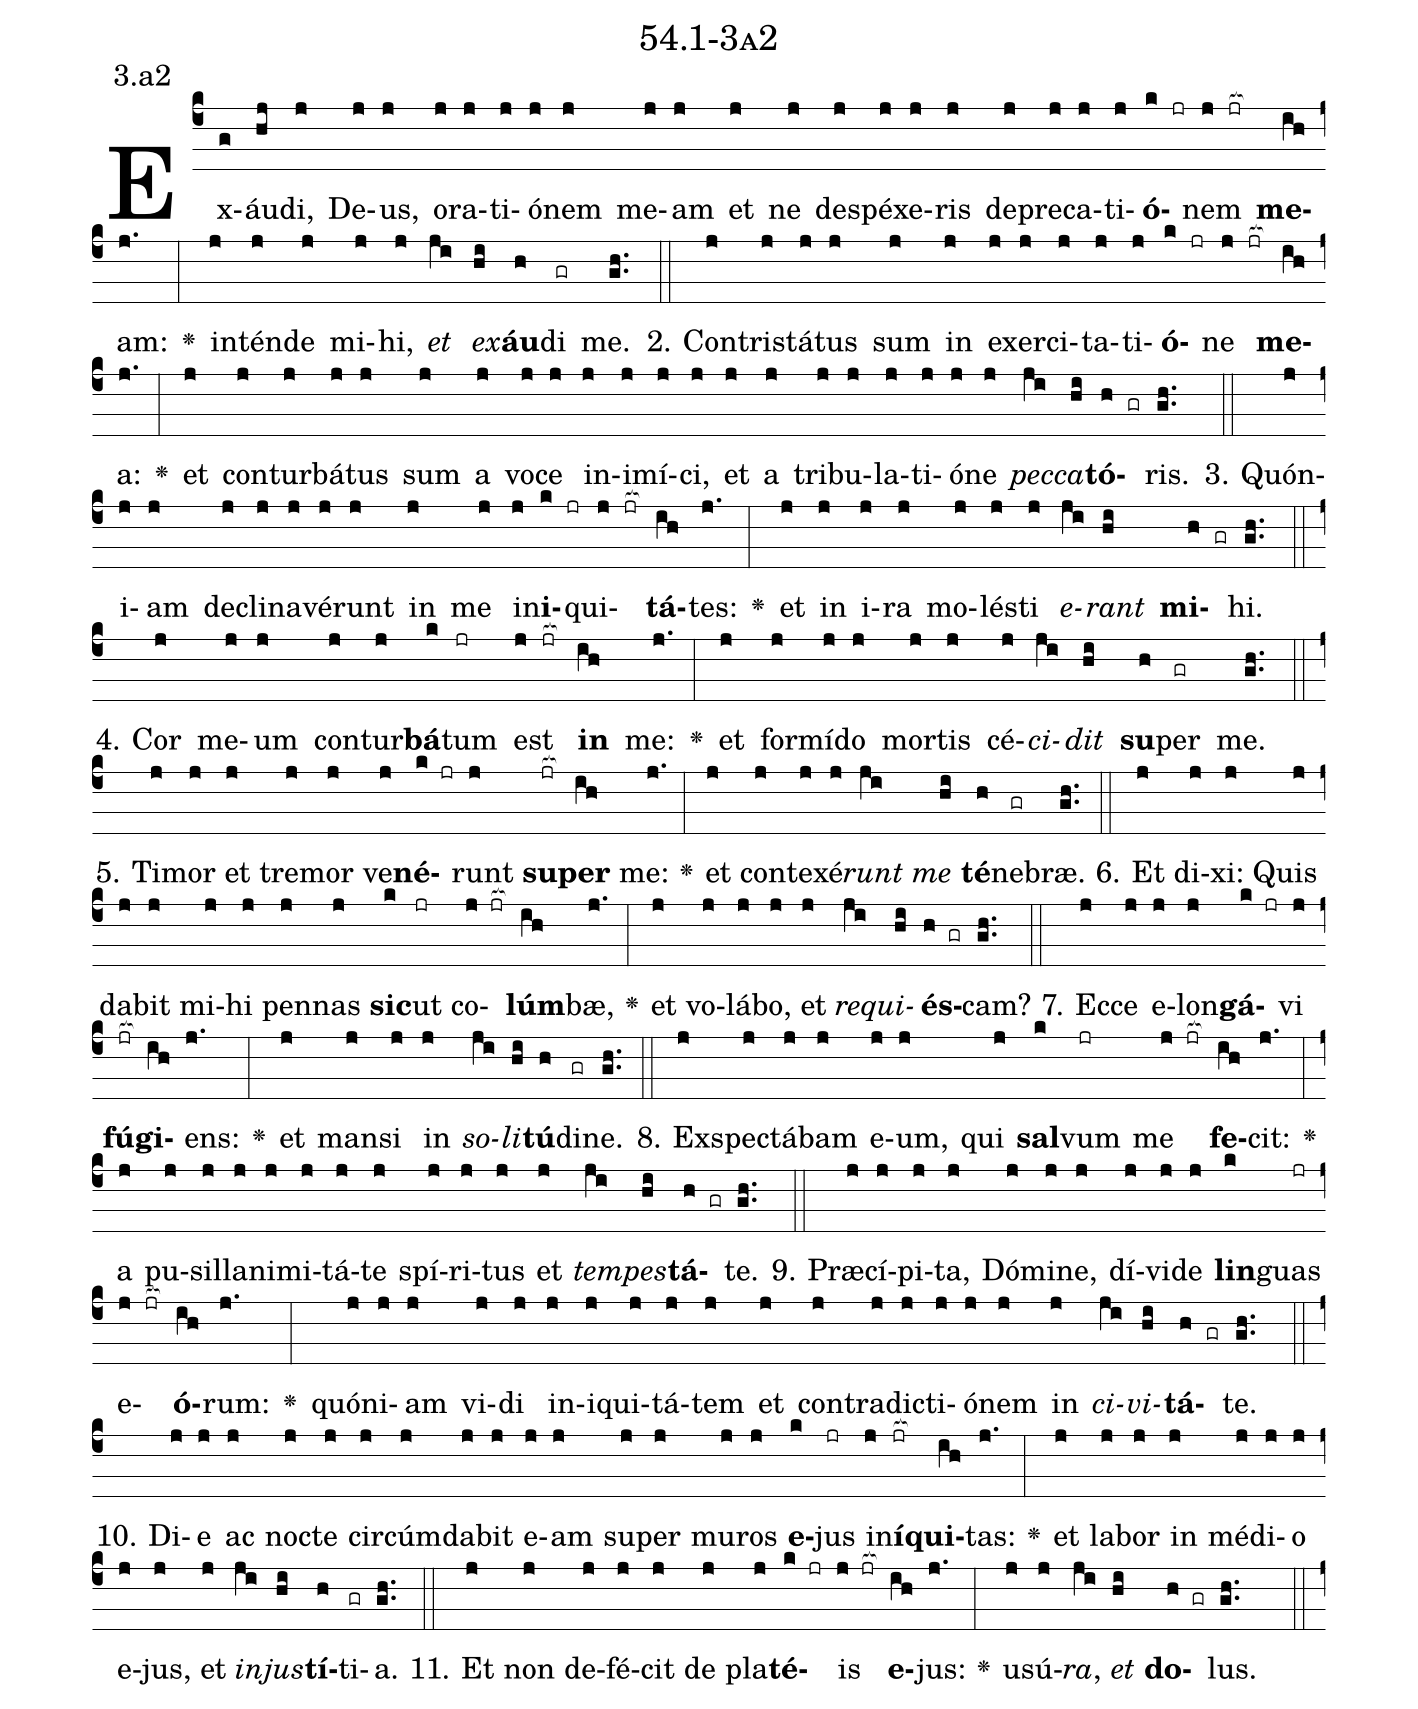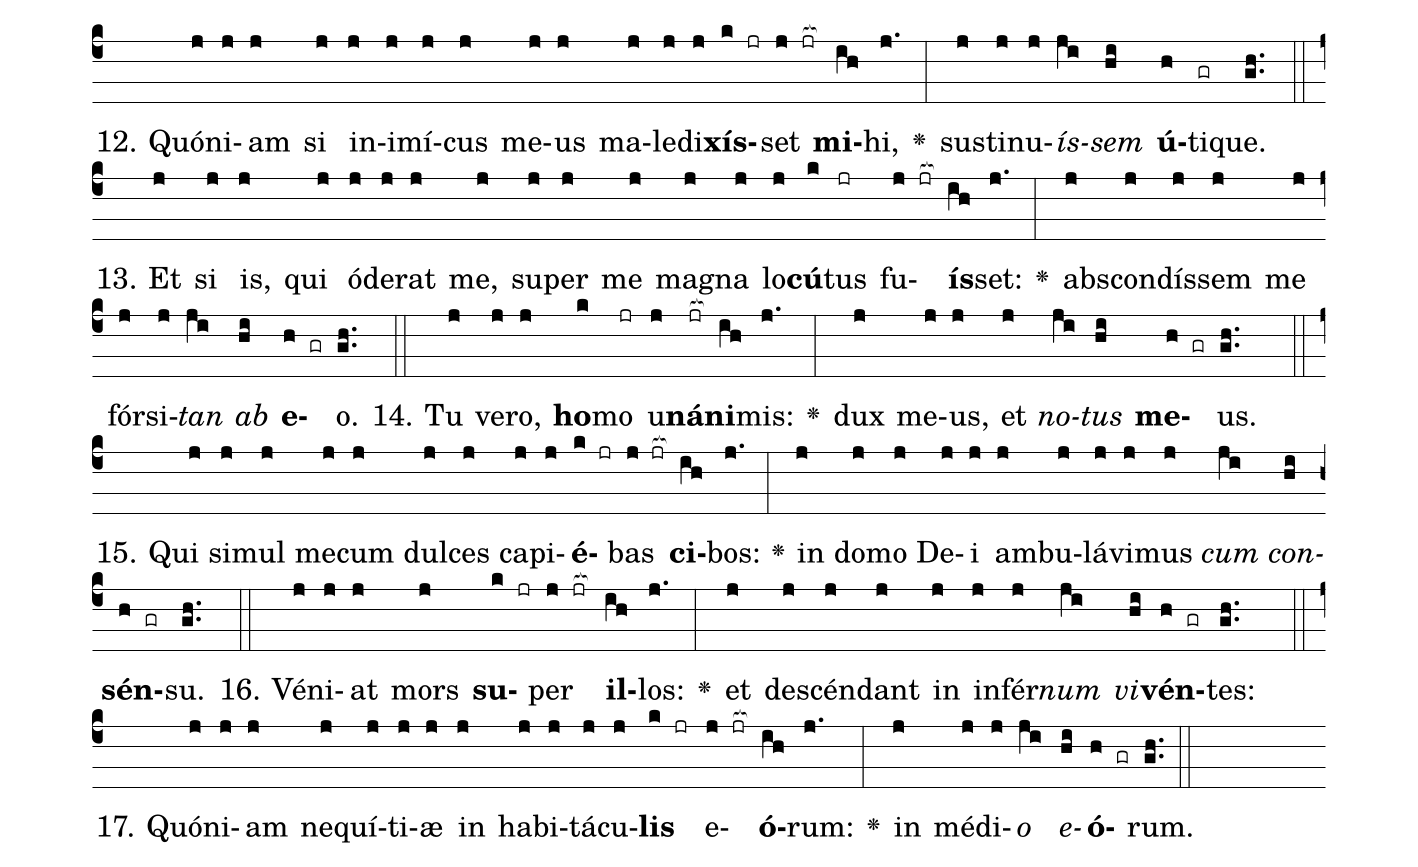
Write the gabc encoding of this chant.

name: 54.1-3a2;
annotation: 3.a2;
%%
(c4)Ex(g)áu(hj)di,(j) De(j)us,(j) o(j)ra(j)ti(j)ó(j)nem(j) me(j)am(j) et(j) ne(j) de(j)spé(j)xe(j)ris(j) de(j)pre(j)ca(j)ti(j)<b>ó</b>(k jr)nem(j jr[ocb:1{]) <b>me</b>(ih[ocb:0}])am:(j.) <v>\greheightstar</v>(:) in(j)tén(j)de(j) mi(j)hi,(j) <i>et</i>(ji) <i>ex</i>(hi)<b>áu</b>(h)di(gr) me.(gh..) (::)
2. Con(j)tris(j)tá(j)tus(j) sum(j) in(j) ex(j)er(j)ci(j)ta(j)ti(j)<b>ó</b>(k jr)ne(j jr[ocb:1{]) <b>me</b>(ih[ocb:0}])a:(j.) <v>\greheightstar</v>(:) et(j) con(j)tur(j)bá(j)tus(j) sum(j) a(j) vo(j)ce(j) in(j)i(j)mí(j)ci,(j) et(j) a(j) tri(j)bu(j)la(j)ti(j)ó(j)ne(j) <i>pec</i>(ji)<i>ca</i>(hi)<b>tó</b>(h gr)ris.(gh..) (::)
3. Quón(j)i(j)am(j) de(j)cli(j)na(j)vé(j)runt(j) in(j) me(j) in(j)<b>i</b>(k jr)qui(j jr[ocb:1{])<b>tá</b>(ih[ocb:0}])tes:(j.) <v>\greheightstar</v>(:) et(j) in(j) i(j)ra(j) mo(j)lés(j)ti(j) <i>e</i>(ji)<i>rant</i>(hi) <b>mi</b>(h gr)hi.(gh..) (::)
4. Cor(j) me(j)um(j) con(j)tur(j)<b>bá</b>(k)tum(jr) est(j jr[ocb:1{]) <b>in</b>(ih[ocb:0}]) me:(j.) <v>\greheightstar</v>(:) et(j) for(j)mí(j)do(j) mor(j)tis(j) cé(j)<i>ci</i>(ji)<i>dit</i>(hi) <b>su</b>(h)per(gr) me.(gh..) (::)
5. Ti(j)mor(j) et(j) tre(j)mor(j) ve(j)<b>né</b>(k jr)runt(j) <b>su</b>(jr[ocb:1{])<b>per</b>(ih[ocb:0}]) me:(j.) <v>\greheightstar</v>(:) et(j) con(j)te(j)xé(j)<i>runt</i>(ji) <i>me</i>(hi) <b>té</b>(h)ne(gr)bræ.(gh..) (::)
6. Et(j) di(j)xi:(j) Quis(j) da(j)bit(j) mi(j)hi(j) pen(j)nas(j) <b>sic</b>(k)ut(jr) co(j jr[ocb:1{])<b>lúm</b>(ih[ocb:0}])bæ,(j.) <v>\greheightstar</v>(:) et(j) vo(j)lá(j)bo,(j) et(j) <i>re</i>(ji)<i>qui</i>(hi)<b>és</b>(h gr)cam?(gh..) (::)
7. Ec(j)ce(j) e(j)lon(j)<b>gá</b>(k jr)vi(j) <b>fú</b>(jr[ocb:1{])<b>gi</b>(ih[ocb:0}])ens:(j.) <v>\greheightstar</v>(:) et(j) man(j)si(j) in(j) <i>so</i>(ji)<i>li</i>(hi)<b>tú</b>(h)di(gr)ne.(gh..) (::)
8. Ex(j)spec(j)tá(j)bam(j) e(j)um,(j) qui(j) <b>sal</b>(k)vum(jr) me(j jr[ocb:1{]) <b>fe</b>(ih[ocb:0}])cit:(j.) <v>\greheightstar</v>(:) a(j) pu(j)sil(j)la(j)ni(j)mi(j)tá(j)te(j) spí(j)ri(j)tus(j) et(j) <i>tem</i>(ji)<i>pes</i>(hi)<b>tá</b>(h gr)te.(gh..) (::)
9. Præ(j)cí(j)pi(j)ta,(j) Dó(j)mi(j)ne,(j) dí(j)vi(j)de(j) <b>lin</b>(k)guas(jr) e(j jr[ocb:1{])<b>ó</b>(ih[ocb:0}])rum:(j.) <v>\greheightstar</v>(:) quón(j)i(j)am(j) vi(j)di(j) in(j)i(j)qui(j)tá(j)tem(j) et(j) con(j)tra(j)dic(j)ti(j)ó(j)nem(j) in(j) <i>ci</i>(ji)<i>vi</i>(hi)<b>tá</b>(h gr)te.(gh..) (::)
10. Di(j)e(j) ac(j) noc(j)te(j) cir(j)cúm(j)da(j)bit(j) e(j)am(j) su(j)per(j) mu(j)ros(j) <b>e</b>(k)jus(jr) in(j)<b>í</b>(jr[ocb:1{])<b>qui</b>(ih[ocb:0}])tas:(j.) <v>\greheightstar</v>(:) et(j) la(j)bor(j) in(j) mé(j)di(j)o(j) e(j)jus,(j) et(j) <i>in</i>(ji)<i>jus</i>(hi)<b>tí</b>(h)ti(gr)a.(gh..) (::)
11. Et(j) non(j) de(j)fé(j)cit(j) de(j) pla(j)<b>té</b>(k jr)is(j jr[ocb:1{]) <b>e</b>(ih[ocb:0}])jus:(j.) <v>\greheightstar</v>(:) u(j)sú(j)<i>ra</i>,(ji) <i>et</i>(hi) <b>do</b>(h gr)lus.(gh..) (::)
12. Quón(j)i(j)am(j) si(j) in(j)i(j)mí(j)cus(j) me(j)us(j) ma(j)le(j)di(j)<b>xís</b>(k jr)set(j jr[ocb:1{]) <b>mi</b>(ih[ocb:0}])hi,(j.) <v>\greheightstar</v>(:) sus(j)ti(j)nu(j)<i>ís</i>(ji)<i>sem</i>(hi) <b>ú</b>(h)ti(gr)que.(gh..) (::)
13. Et(j) si(j) is,(j) qui(j) ó(j)de(j)rat(j) me,(j) su(j)per(j) me(j) ma(j)gna(j) lo(j)<b>cú</b>(k)tus(jr) fu(j jr[ocb:1{])<b>ís</b>(ih[ocb:0}])set:(j.) <v>\greheightstar</v>(:) abs(j)con(j)dís(j)sem(j) me(j) fór(j)si(j)<i>tan</i>(ji) <i>ab</i>(hi) <b>e</b>(h gr)o.(gh..) (::)
14. Tu(j) ve(j)ro,(j) <b>ho</b>(k)mo(jr) u(j)<b>ná</b>(jr[ocb:1{])<b>ni</b>(ih[ocb:0}])mis:(j.) <v>\greheightstar</v>(:) dux(j) me(j)us,(j) et(j) <i>no</i>(ji)<i>tus</i>(hi) <b>me</b>(h gr)us.(gh..) (::)
15. Qui(j) si(j)mul(j) me(j)cum(j) dul(j)ces(j) ca(j)pi(j)<b>é</b>(k jr)bas(j jr[ocb:1{]) <b>ci</b>(ih[ocb:0}])bos:(j.) <v>\greheightstar</v>(:) in(j) do(j)mo(j) De(j)i(j) am(j)bu(j)lá(j)vi(j)mus(j) <i>cum</i>(ji) <i>con</i>(hi)<b>sén</b>(h gr)su.(gh..) (::)
16. Vé(j)ni(j)at(j) mors(j) <b>su</b>(k jr)per(j jr[ocb:1{]) <b>il</b>(ih[ocb:0}])los:(j.) <v>\greheightstar</v>(:) et(j) de(j)scén(j)dant(j) in(j) in(j)fér(j)<i>num</i>(ji) <i>vi</i>(hi)<b>vén</b>(h gr)tes:(gh..) (::)
17. Quón(j)i(j)am(j) ne(j)quí(j)ti(j)æ(j) in(j) ha(j)bi(j)tá(j)cu(j)<b>lis</b>(k jr) e(j jr[ocb:1{])<b>ó</b>(ih[ocb:0}])rum:(j.) <v>\greheightstar</v>(:) in(j) mé(j)di(j)<i>o</i>(ji) <i>e</i>(hi)<b>ó</b>(h gr)rum.(gh..) (::)
